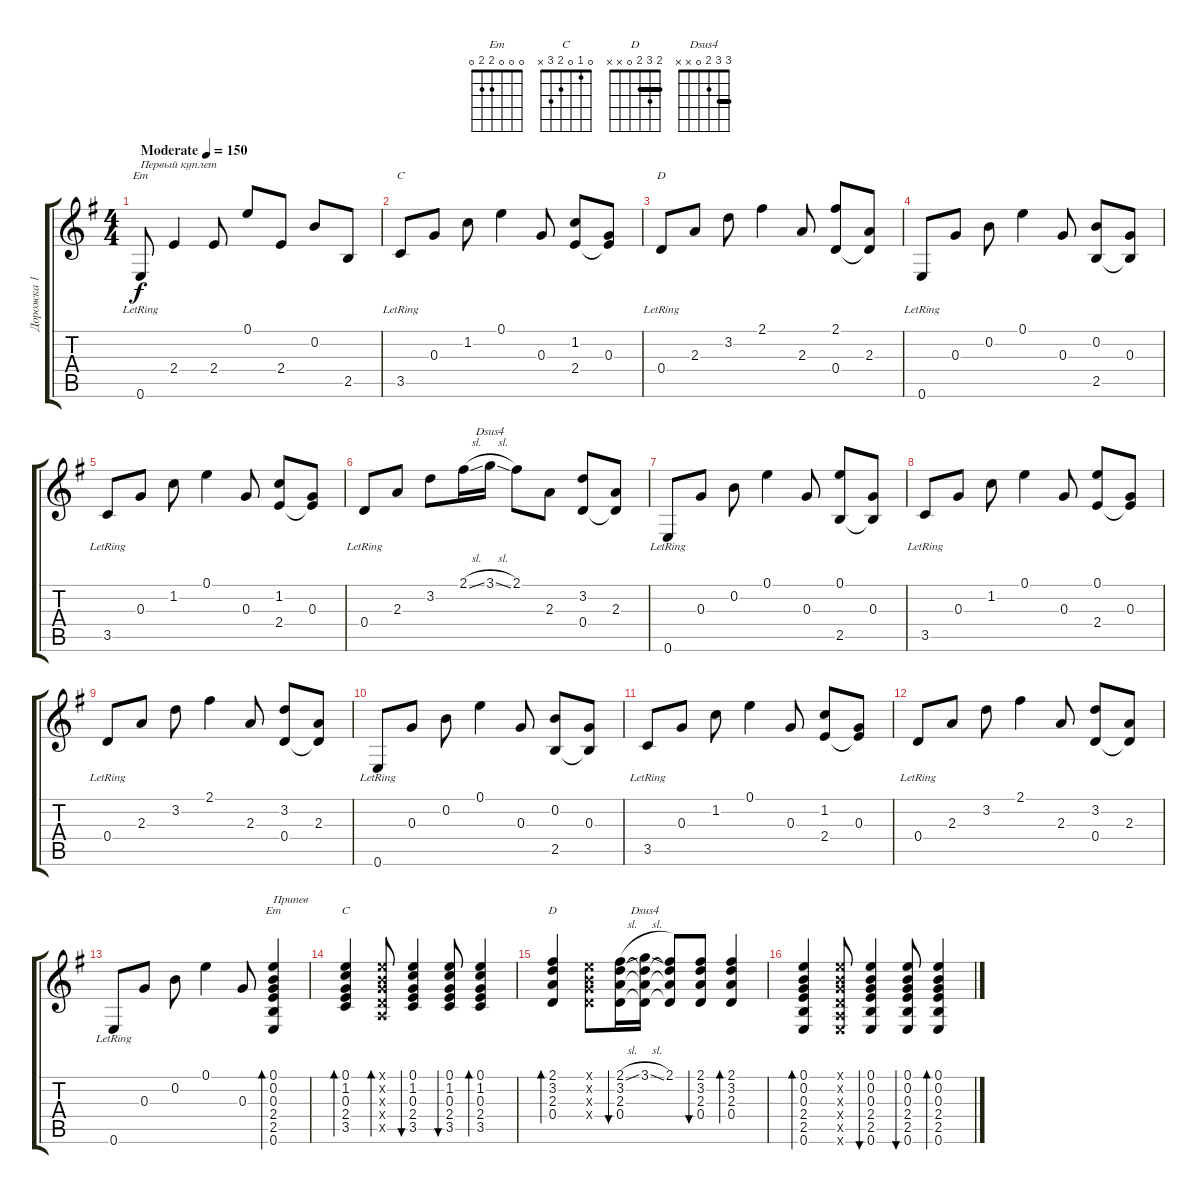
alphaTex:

\track ("Дорожка 1" "Дорожка 1") {instrument acousticguitarsteel}
\staff {score tabs}
\tuning (E4 B3 G3 D3 A2 E2) {hide}
\chord ("Em" x x x x x x)
\chord ("C" x x x x x x)
\chord ("D" x x x x x x)
\chord ("Dsus4" x x x x x x)
\chord ("Em" 0 0 0 2 2 0)
\chord ("C" 0 1 0 2 3 x)
\chord ("D" 2 3 2 0 x x) {barre 2}
\chord ("Dsus4" 3 3 2 0 x x) {barre 3}
\ts (4 4)
\tempo (150 "Moderate")
\clef g2
\ks eminor
0.6{lr}.8{ch "Em" txt "Первый куплет" dy f instrument acousticguitarsteel} 2.4.4 2.4.8 0.1.8 2.4.8 0.2.8 2.5.8 |
3.5{lr}.8{ch "C"} 0.3.8 1.2.8 0.1.4 0.3.8 (1.2 2.4).8 (0.3 2.4{t}).8 |
0.4{lr}.8{ch "D"} 2.3.8 3.2.8 2.1.4 2.3.8 (2.1 0.4).8 (2.3 0.4{t}).8 |
0.6{lr}.8 0.3.8 0.2.8 0.1.4 0.3.8 (0.2 2.5).8 (0.3 2.5{t}).8 |
3.5{lr}.8 0.3.8 1.2.8 0.1.4 0.3.8 (1.2 2.4).8 (0.3 2.4{t}).8 |
0.4{lr}.8 2.3.8 3.2.8 2.1{sl}.16 3.1{sl}.16{ch "Dsus4"} 2.1.8 2.3.8 (3.2 0.4).8 (2.3 0.4{t}).8 |
0.6{lr}.8 0.3.8 0.2.8 0.1.4 0.3.8 (0.1 2.5).8 (0.3 2.5{t}).8 |
3.5{lr}.8 0.3.8 1.2.8 0.1.4 0.3.8 (0.1 2.4).8 (0.3 2.4{t}).8 |
0.4{lr}.8 2.3.8 3.2.8 2.1.4 2.3.8 (3.2 0.4).8 (2.3 0.4{t}).8 |
0.6{lr}.8 0.3.8 0.2.8 0.1.4 0.3.8 (0.2 2.5).8 (0.3 2.5{t}).8 |
3.5{lr}.8 0.3.8 1.2.8 0.1.4 0.3.8 (1.2 2.4).8 (0.3 2.4{t}).8 |
0.4{lr}.8 2.3.8 3.2.8 2.1.4 2.3.8 (3.2 0.4).8 (2.3 0.4{t}).8 |
0.6{lr}.8 0.3.8 0.2.8 0.1.4 0.3.8 (0.1 0.2 0.3 2.4 2.5 0.6).4{bd 60 ch "Em" txt "Припев"} |
(0.1 1.2 0.3 2.4 3.5).4{bd 60 ch "C"} (0.1{x} 0.2{x} 0.3{x} 0.4{x} 0.5{x}).8{bd 60} (0.1 1.2 0.3 2.4 3.5).4{bu 60} (0.1 1.2 0.3 2.4 3.5).8{bu 60} (0.1 1.2 0.3 2.4 3.5).4{bd 60} |
(2.1 3.2 2.3 0.4).4{bd 60 ch "D"} (0.1{x} 0.2{x} 0.3{x} 0.4{x}).8 (2.1{sl} 3.2 2.3 0.4).16{bu 60} (3.1{sl} 3.2{t} 2.3{t} 0.4{t}).16{ch "Dsus4"} (2.1 3.2{t} 2.3{t} 0.4{t}).8 (2.1 3.2 2.3 0.4).8{bu 60} (2.1 3.2 2.3 0.4).4{bd 60} |
(0.1 0.2 0.3 2.4 2.5 0.6).4{bd 60} (0.1{x} 0.2{x} 0.3{x} 0.4{x} 0.5{x} 0.6{x}).8 (0.1 0.2 0.3 2.4 2.5 0.6).4{bu 60} (0.1 0.2 0.3 2.4 2.5 0.6).8{bu 60} (0.1 0.2 0.3 2.4 2.5 0.6).4{bd 60}
